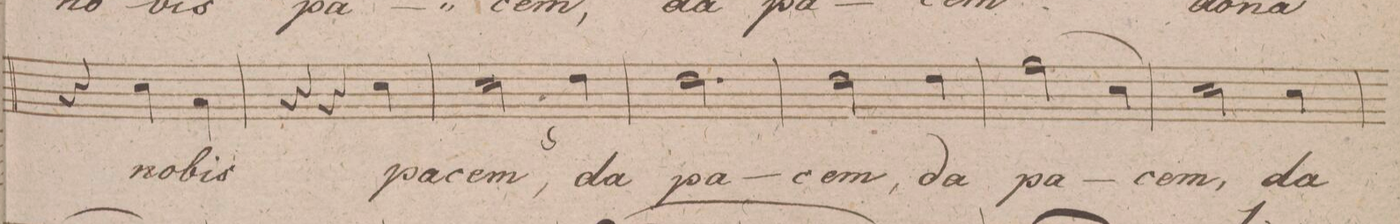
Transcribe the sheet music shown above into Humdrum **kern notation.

**kern	**text	**dynam
*I"Tenore	*	*
*clefC4	*	*
*k[f#c#g#d#]	*	*
*M3/4	*	*
4r	.	.
4B	no-	.
4G#\	-bis	.
=124	=124	=124
4r	.	.
4r	.	.
4B	pa-	.
=125	=125	=125
2B	-cem,	.
4c#	da	.
=126	=126	=126
2.c#	pa-	.
=127	=127	=127
2c#	-cem,	.
4c#	da	.
=128	=128	=128
(>2e	pa-	.
4B)	.	.
=129	=129	=129
2B	-cem,	.
4B	da	.
=130	=130	=130
*-	*-	*-
